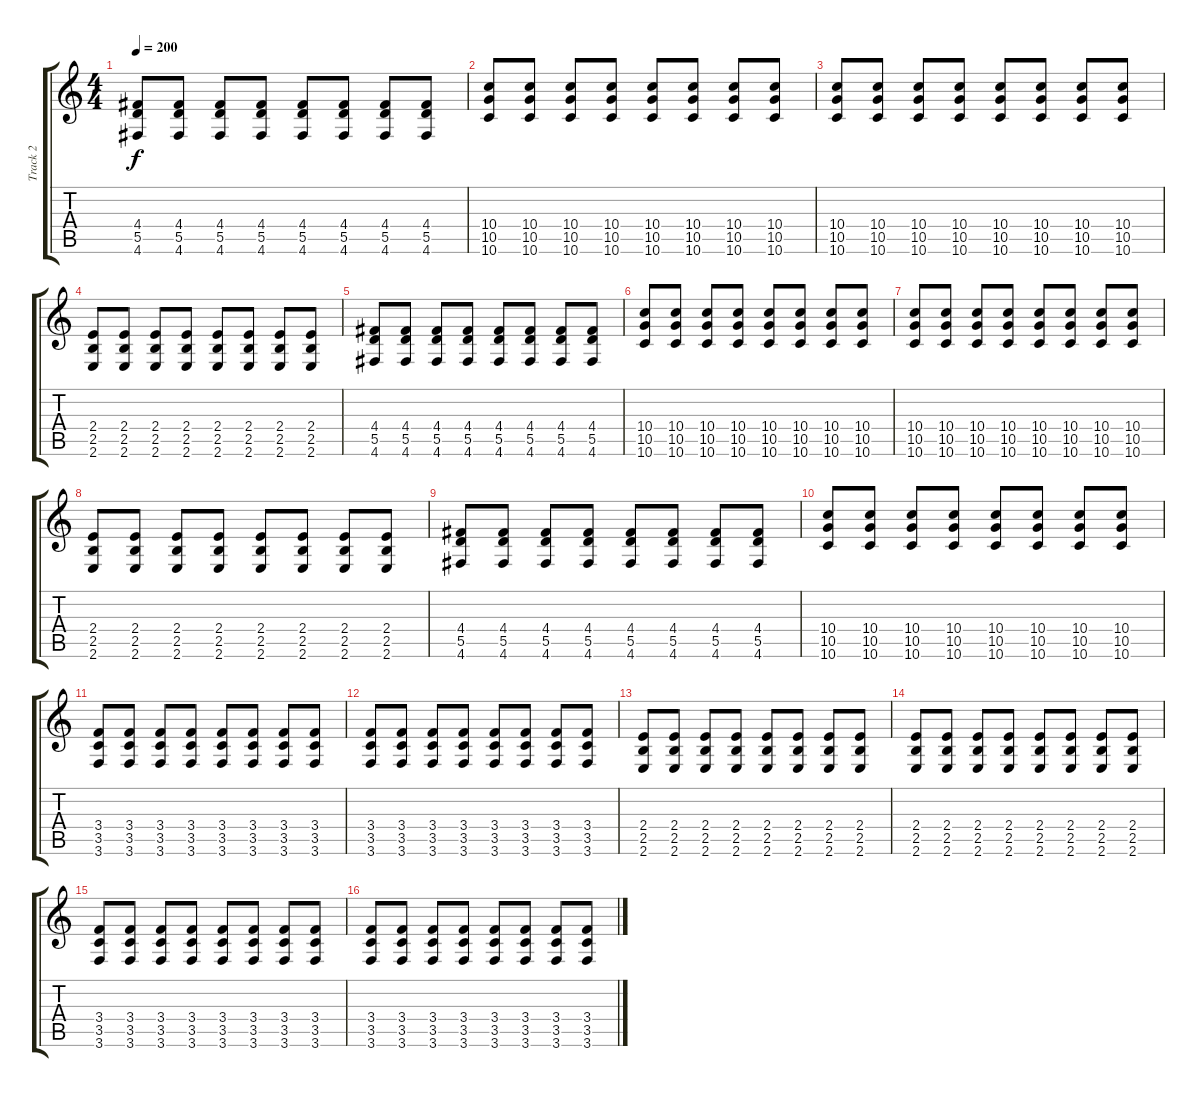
\track ("Track 2" "Track 2") {instrument distortionguitar}
\staff {score tabs}
\tuning (E4 B3 G3 D3 A2 D2) {hide}
\ts (4 4)
\tempo 200
\clef g2
\ks c
(4.4 5.5 4.6).8{dy f} (4.4 5.5 4.6).8 (4.4 5.5 4.6).8 (4.4 5.5 4.6).8 (4.4 5.5 4.6).8 (4.4 5.5 4.6).8 (4.4 5.5 4.6).8 (4.4 5.5 4.6).8 |
(10.4 10.5 10.6).8 (10.4 10.5 10.6).8 (10.4 10.5 10.6).8 (10.4 10.5 10.6).8 (10.4 10.5 10.6).8 (10.4 10.5 10.6).8 (10.4 10.5 10.6).8 (10.4 10.5 10.6).8 |
(10.4 10.5 10.6).8 (10.4 10.5 10.6).8 (10.4 10.5 10.6).8 (10.4 10.5 10.6).8 (10.4 10.5 10.6).8 (10.4 10.5 10.6).8 (10.4 10.5 10.6).8 (10.4 10.5 10.6).8 |
(2.4 2.5 2.6).8 (2.4 2.5 2.6).8 (2.4 2.5 2.6).8 (2.4 2.5 2.6).8 (2.4 2.5 2.6).8 (2.4 2.5 2.6).8 (2.4 2.5 2.6).8 (2.4 2.5 2.6).8 |
(4.4 5.5 4.6).8 (4.4 5.5 4.6).8 (4.4 5.5 4.6).8 (4.4 5.5 4.6).8 (4.4 5.5 4.6).8 (4.4 5.5 4.6).8 (4.4 5.5 4.6).8 (4.4 5.5 4.6).8 |
(10.4 10.5 10.6).8 (10.4 10.5 10.6).8 (10.4 10.5 10.6).8 (10.4 10.5 10.6).8 (10.4 10.5 10.6).8 (10.4 10.5 10.6).8 (10.4 10.5 10.6).8 (10.4 10.5 10.6).8 |
(10.4 10.5 10.6).8 (10.4 10.5 10.6).8 (10.4 10.5 10.6).8 (10.4 10.5 10.6).8 (10.4 10.5 10.6).8 (10.4 10.5 10.6).8 (10.4 10.5 10.6).8 (10.4 10.5 10.6).8 |
(2.4 2.5 2.6).8 (2.4 2.5 2.6).8 (2.4 2.5 2.6).8 (2.4 2.5 2.6).8 (2.4 2.5 2.6).8 (2.4 2.5 2.6).8 (2.4 2.5 2.6).8 (2.4 2.5 2.6).8 |
(4.4 5.5 4.6).8 (4.4 5.5 4.6).8 (4.4 5.5 4.6).8 (4.4 5.5 4.6).8 (4.4 5.5 4.6).8 (4.4 5.5 4.6).8 (4.4 5.5 4.6).8 (4.4 5.5 4.6).8 |
(10.4 10.5 10.6).8 (10.4 10.5 10.6).8 (10.4 10.5 10.6).8 (10.4 10.5 10.6).8 (10.4 10.5 10.6).8 (10.4 10.5 10.6).8 (10.4 10.5 10.6).8 (10.4 10.5 10.6).8 |
(3.4 3.5 3.6).8 (3.4 3.5 3.6).8 (3.4 3.5 3.6).8 (3.4 3.5 3.6).8 (3.4 3.5 3.6).8 (3.4 3.5 3.6).8 (3.4 3.5 3.6).8 (3.4 3.5 3.6).8 |
(3.4 3.5 3.6).8 (3.4 3.5 3.6).8 (3.4 3.5 3.6).8 (3.4 3.5 3.6).8 (3.4 3.5 3.6).8 (3.4 3.5 3.6).8 (3.4 3.5 3.6).8 (3.4 3.5 3.6).8 |
(2.4 2.5 2.6).8 (2.4 2.5 2.6).8 (2.4 2.5 2.6).8 (2.4 2.5 2.6).8 (2.4 2.5 2.6).8 (2.4 2.5 2.6).8 (2.4 2.5 2.6).8 (2.4 2.5 2.6).8 |
(2.4 2.5 2.6).8 (2.4 2.5 2.6).8 (2.4 2.5 2.6).8 (2.4 2.5 2.6).8 (2.4 2.5 2.6).8 (2.4 2.5 2.6).8 (2.4 2.5 2.6).8 (2.4 2.5 2.6).8 |
(3.4 3.5 3.6).8 (3.4 3.5 3.6).8 (3.4 3.5 3.6).8 (3.4 3.5 3.6).8 (3.4 3.5 3.6).8 (3.4 3.5 3.6).8 (3.4 3.5 3.6).8 (3.4 3.5 3.6).8 |
(3.4 3.5 3.6).8 (3.4 3.5 3.6).8 (3.4 3.5 3.6).8 (3.4 3.5 3.6).8 (3.4 3.5 3.6).8 (3.4 3.5 3.6).8 (3.4 3.5 3.6).8 (3.4 3.5 3.6).8
